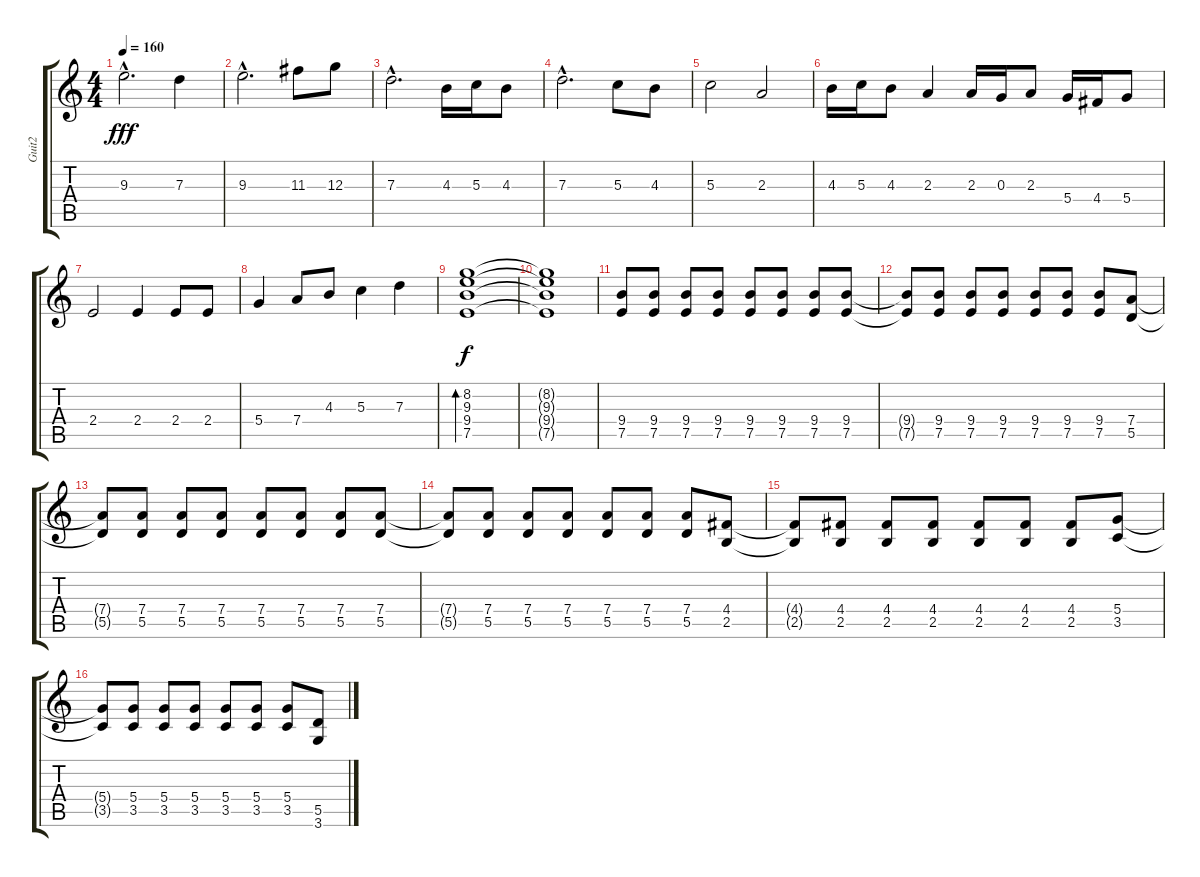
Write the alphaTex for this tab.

\track ("Guit2" "Guit2") {instrument overdrivenguitar}
\staff {score tabs}
\tuning (E4 B3 G3 D3 A2 E2) {hide}
\ts (4 4)
\tempo 160
\clef g2
\ks c
9.3{hac}.2{d dy fff volume 11 instrument acousticguitarsteel} 7.3.4 |
9.3{hac}.2{d} 11.3.8 12.3.8 |
7.3{hac}.2{d} 4.3.16 5.3.16 4.3.8 |
7.3{hac}.2{d} 5.3.8 4.3.8 |
5.3.2 2.3.2 |
4.3.16 5.3.16 4.3.8 2.3.4 2.3.16 0.3.16 2.3.8 5.4.16 4.4.16 5.4.8 |
2.4.2 2.4.4 2.4.8 2.4.8 |
5.4.4 7.4.8 4.3.8 5.3.4 7.3.4 |
(8.2 9.3 9.4 7.5).1{bd 480 dy f} |
(8.2{t} 9.3{t} 9.4{t} 7.5{t}).1 |
(9.4 7.5).8{volume 11 instrument overdrivenguitar} (9.4 7.5).8 (9.4 7.5).8 (9.4 7.5).8 (9.4 7.5).8 (9.4 7.5).8 (9.4 7.5).8 (9.4 7.5).8 |
(9.4{t} 7.5{t}).8 (9.4 7.5).8 (9.4 7.5).8 (9.4 7.5).8 (9.4 7.5).8 (9.4 7.5).8 (9.4 7.5).8 (7.4 5.5).8 |
(7.4{t} 5.5{t}).8 (7.4 5.5).8 (7.4 5.5).8 (7.4 5.5).8 (7.4 5.5).8 (7.4 5.5).8 (7.4 5.5).8 (7.4 5.5).8 |
(7.4{t} 5.5{t}).8 (7.4 5.5).8 (7.4 5.5).8 (7.4 5.5).8 (7.4 5.5).8 (7.4 5.5).8 (7.4 5.5).8 (4.4 2.5).8 |
(4.4{t} 2.5{t}).8 (4.4 2.5).8 (4.4 2.5).8 (4.4 2.5).8 (4.4 2.5).8 (4.4 2.5).8 (4.4 2.5).8 (5.4 3.5).8 |
(5.4{t} 3.5{t}).8 (5.4 3.5).8 (5.4 3.5).8 (5.4 3.5).8 (5.4 3.5).8 (5.4 3.5).8 (5.4 3.5).8 (5.5 3.6).8
